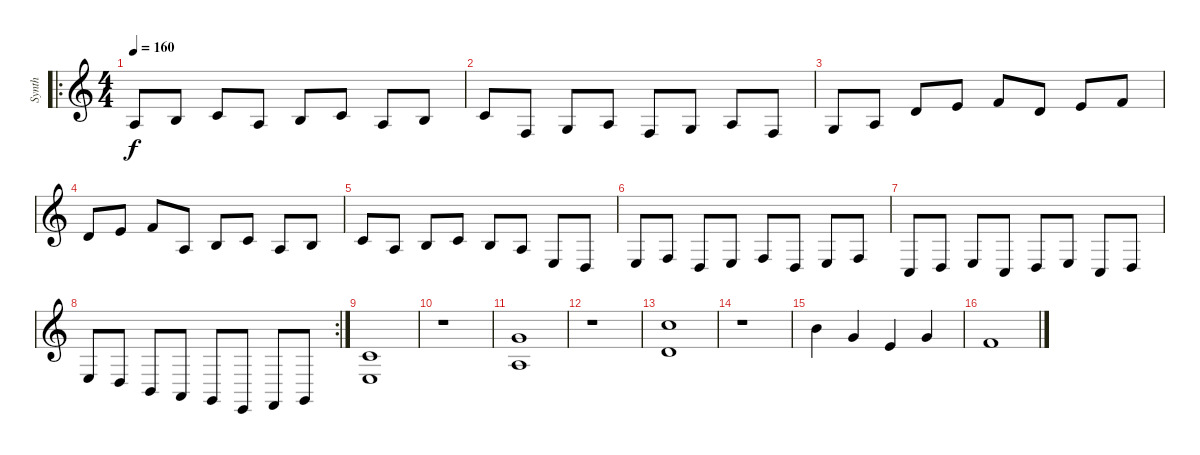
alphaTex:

\track ("Synth" "Synth") {instrument acousticgrandpiano}
\staff {score}
\tuning (E4 B3 G3 D3 A2 E2) {hide}
\ro
\ts (4 4)
\tempo 160
\clef g2
\ks c
2.3.8{dy f} 0.2.8 1.2.8 2.3.8 0.2.8 1.2.8 2.3.8 0.2.8 |
1.2.8 3.4.8 0.3.8 2.3.8 3.4.8 0.3.8 2.3.8 3.4.8 |
0.3.8 2.3.8 7.3.8 5.2.8 6.2.8 7.3.8 5.2.8 6.2.8 |
7.3.8 5.2.8 6.2.8 12.5.8 9.4.8 10.4.8 12.5.8 9.4.8 |
10.4.8 12.5.8 9.4.8 10.4.8 9.4.8 7.4.8 7.5.8 5.5.8 |
2.4.8 3.4.8 5.5.8 2.4.8 3.4.8 5.5.8 2.4.8 3.4.8 |
3.5.8 0.4.8 2.4.8 3.5.8 0.4.8 2.4.8 3.5.8 0.4.8 |
\rc 2
2.4.8 0.4.8 2.5.8 0.5.8 3.6.8 0.6.8 1.6.8 3.6.8 |
(1.2 2.4).1 |
r.1 |
(3.1 2.3).1 |
r.1 |
(8.1 7.3).1 |
r.1 |
7.1.4 8.2.4 9.3.4 8.2.4 |
6.2.1
